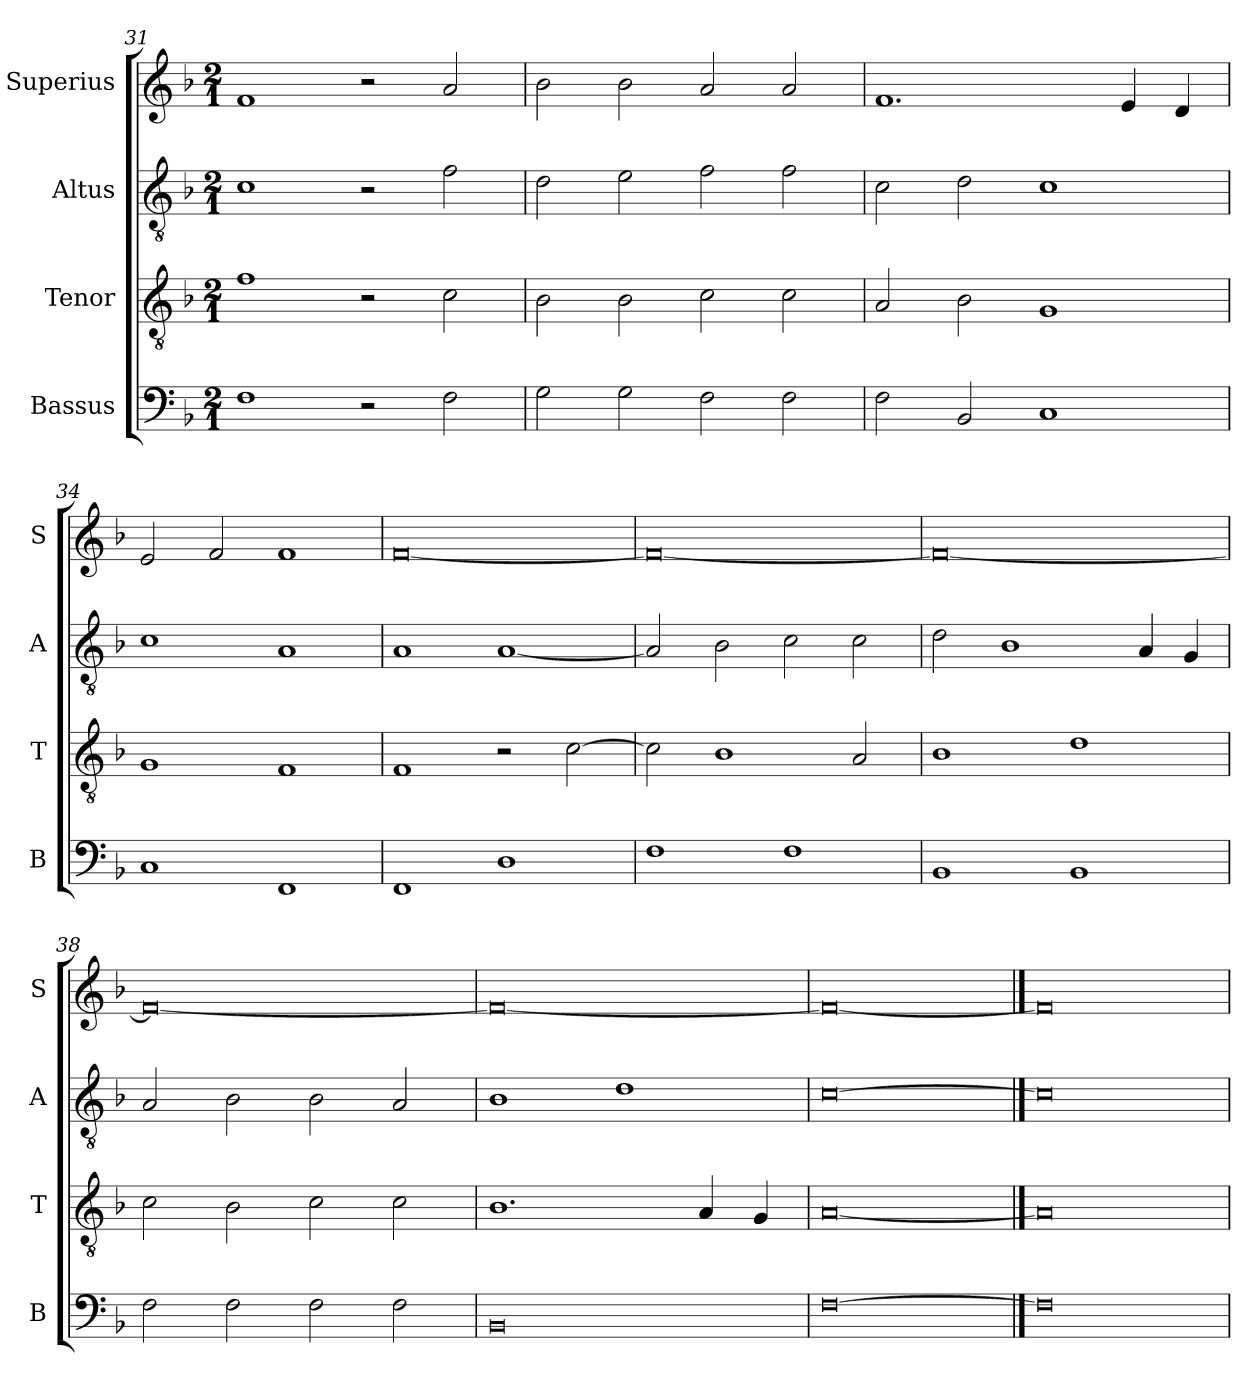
**kern	**kern	**kern	**kern
*part4	*part3	*part2	*part1
*staff4	*staff3	*staff2	*staff1
*I"Bassus	*I"Tenor	*I"Altus	*I"Superius
*I'B	*I'T	*I'A	*I'S
*clefF4	*clefGv2	*clefGv2	*clefG2
*k[b-]	*k[b-]	*k[b-]	*k[b-]
*F:	*F:	*F:	*F:
*M2/1	*M2/1	*M2/1	*M2/1
=31	=31	=31	=31
1F	1f	1c	1f
2r	2r	2r	2r
2F	2c	2f	2a
=32	=32	=32	=32
2G	2B-	2d	2b-
2G	2B-	2e	2b-
2F	2c	2f	2a
2F	2c	2f	2a
=33	=33	=33	=33
2F	2A	2c	1.f
2BB-	2B-	2d	.
1C	1G	1c	.
.	.	.	4e
.	.	.	4d
=34	=34	=34	=34
1C	1G	1c	2e
.	.	.	2f
1FF	1F	1A	1f
=35	=35	=35	=35
1FF	1F	1A	[0f
1D	2r	[1A	.
.	[2c	.	.
=36	=36	=36	=36
1F	2c]	2A]	0f_
.	1B-	2B-	.
1F	.	2c	.
.	2A	2c	.
=37	=37	=37	=37
1BB-	1B-	2d	0f_
.	.	1B-	.
1BB-	1d	.	.
.	.	4A	.
.	.	4G	.
=38	=38	=38	=38
2F	2c	2A	0f_
2F	2B-	2B-	.
2F	2c	2B-	.
2F	2c	2A	.
=39	=39	=39	=39
0BB-	1.B-	1B-	0f_
.	.	1d	.
.	4A	.	.
.	4G	.	.
=40	=40	=40	=40
[0F	[0A	[0c	0f_
==41	==41	==41	==41
0F]	0A]	0c]	0f]
=	=	=	=
*-	*-	*-	*-
